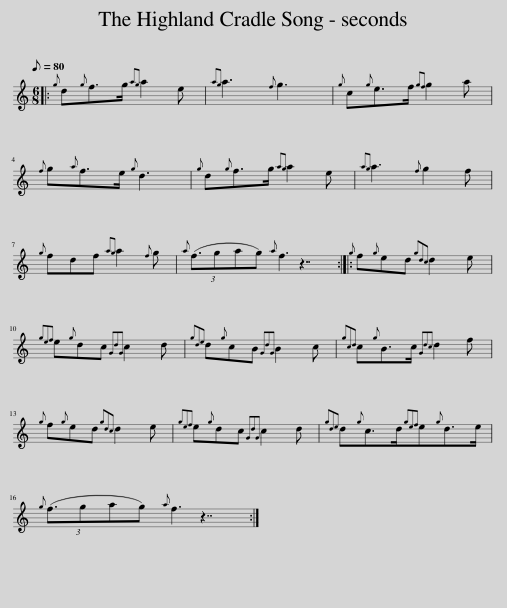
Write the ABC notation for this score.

X:1
L:1/8
Q:1/8=80
M:6/8
I:linebreak $
K:C
V:1 treble
V:1
|:{g} d{g}f>g{ag} a2 e |{ag} a3{f} g3 |{g} c{g}e>f{gf} g2 a |${f} g{a}f>e{g} d3 |{g} d{g}f>g{ag} a2 e | %5
{ag} a3{f} g2 f |${g} fdf{ag} a2{f} g |{a} (3(f3/2gag){a} f3 x/24 ::{g} f{g}ed{gdc} d2 e |${gef} e{g}dc{GdG} c2 d | %10
{gde} d{g}cB{GdG} B2 c |{gcd} c{g}B>c{Gdc} d2 f |${g} f{g}ed{gdc} d2 e |{gef} e{g}dc{GdG} c2 d |{gde} d{g}c>d{gef}e{g}d>e |$ %15
{g} (3(f3/2gag){a} f3 x/24 :| %16
